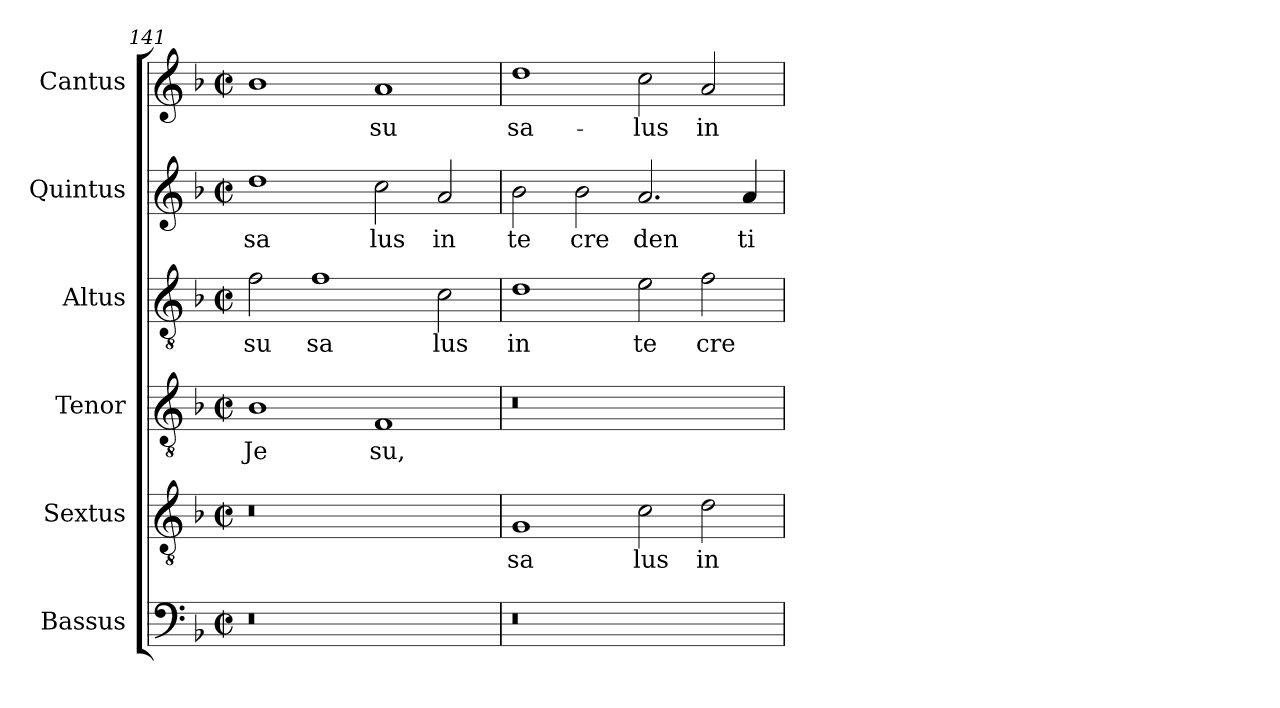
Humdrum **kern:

**kern	**kern	**text	**kern	**text	**kern	**text	**kern	**text	**kern	**text
*part6	*part5	*part5	*part4	*part4	*part3	*part3	*part2	*part2	*part1	*part1
*staff6	*staff5	*staff5	*staff4	*staff4	*staff3	*staff3	*staff2	*staff2	*staff1	*staff1
*I"Bassus	*I"Sextus	*	*I"Tenor	*	*I"Altus	*	*I"Quintus	*	*I"Cantus	*
!!LO:LB:g=z
*clefF4	*clefGv2	*	*clefGv2	*	*clefGv2	*	*clefG2	*	*clefG2	*
*k[b-]	*k[b-]	*	*k[b-]	*	*k[b-]	*	*k[b-]	*	*k[b-]	*
*F:	*F:	*	*F:	*	*F:	*	*F:	*	*F:	*
*M2/2	*M2/2	*	*M2/2	*	*M2/2	*	*M2/2	*	*M2/2	*
*met(c|)	*met(c|)	*	*met(c|)	*	*met(c|)	*	*met(c|)	*	*met(c|)	*
=141	=141	=141	=141	=141	=141	=141	=141	=141	=141	=141
!	!	!	!	!LO:LY:b:cj	!	!LO:LY:b:cj	!	!LO:LY:b:cj	!	!
0r	0r	.	1B-	Je	2f\	-su	1dd	sa	1b-	.
!	!	!	!	!	!	!LO:LY:b:cj	!	!	!	!
.	.	.	.	.	1f	sa	.	.	.	.
!	!	!	!	!LO:LY:b:cj	!	!	!	!LO:LY:b:cj	!	!LO:LY:b:cj
.	.	.	1F	su,	.	.	2cc\	lus	1a	su
!	!	!	!	!	!	!LO:LY:b:cj	!	!LO:LY:b:cj	!	!
.	.	.	.	.	2c\	lus	2a/	in	.	.
=142	=142	=142	=142	=142	=142	=142	=142	=142	=142	=142
!	!	!LO:LY:b:cj	!	!	!	!LO:LY:b:cj	!	!LO:LY:b:cj	!	!LO:LY:b:cj
0r	1G	sa	0r	.	1d	in	2b-\	te	1dd	sa-
!	!	!	!	!	!	!	!	!LO:LY:b:cj	!	!
.	.	.	.	.	.	.	2b-\	cre	.	.
!	!	!LO:LY:b:cj	!	!	!	!LO:LY:b:cj	!	!LO:LY:b:cj	!	!LO:LY:b:cj
.	2c\	lus	.	.	2e\	te	2.a/	den	2cc\	-lus
!	!	!LO:LY:b:cj	!	!	!	!LO:LY:b:cj	!	!	!	!LO:LY:b:cj
.	2d\	in	.	.	2f\	cre	.	.	2a/	in
!	!	!	!	!	!	!	!	!LO:LY:b:cj	!	!
.	.	.	.	.	.	.	4a/	ti	.	.
=	=	=	=	=	=	=	=	=	=	=
*-	*-	*-	*-	*-	*-	*-	*-	*-	*-	*-
